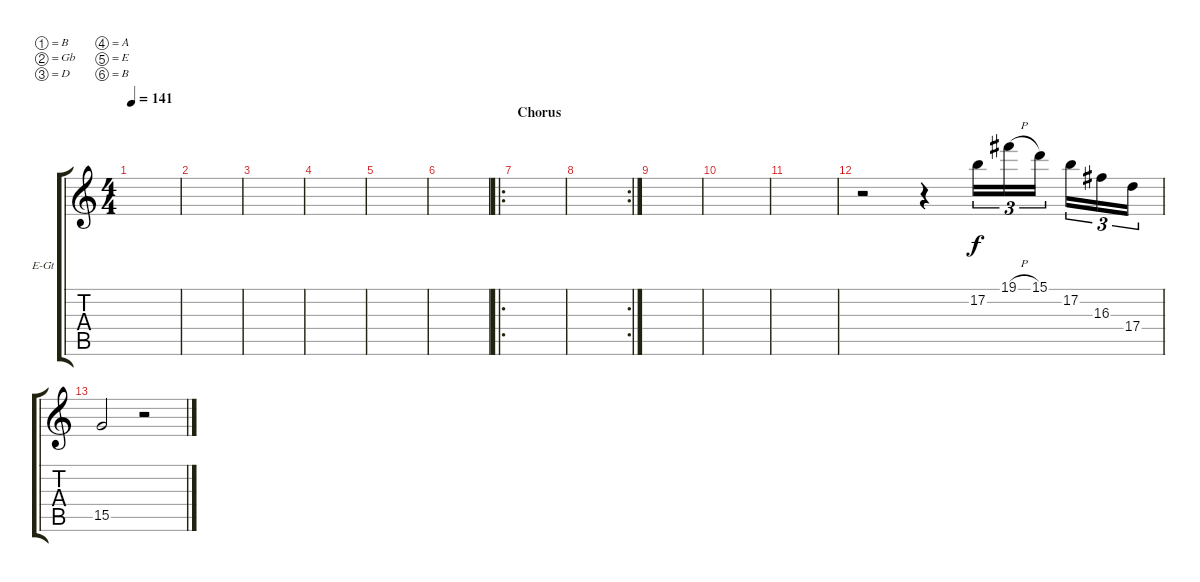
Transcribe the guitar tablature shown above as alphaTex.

\bracketExtendMode groupsimilarinstruments
\firstSystemTrackNameOrientation horizontal
\otherSystemsTrackNameOrientation horizontal
\track ("Lead Guitar 1" "E-Gt") {instrument overdrivenguitar}
\staff {score tabs}
\tuning (B3 Gb3 D3 A2 E2 B1)
\ts (4 4)
\tempo 141
\clef g2
\scale
0.333333
\ks c
|
\scale
0.333333 |
\scale
0.333333 |
\scale
0.333333 |
\scale
0.333333 |
\scale
0.303483 |
\ro
\section ("" "Chorus")
\scale
0.363184 |
\rc 2
\scale
0.333333 |
\scale
0.333333 |
\scale
0.333333 |
\scale
0.333333 |
\scale
0.333333 r.2 r.4 17.2.16{tu (3 2)} 19.1{h}.16{tu (3 2)} 15.1.16{tu (3 2)} 17.2.16{tu (3 2)} 16.3.16{tu (3 2)} 17.4.16{tu (3 2)} |
\scale
0.333333 15.5.2 r.2 |
\scale
0.333333 |
\scale
0.333333 |
\scale
0.333333
